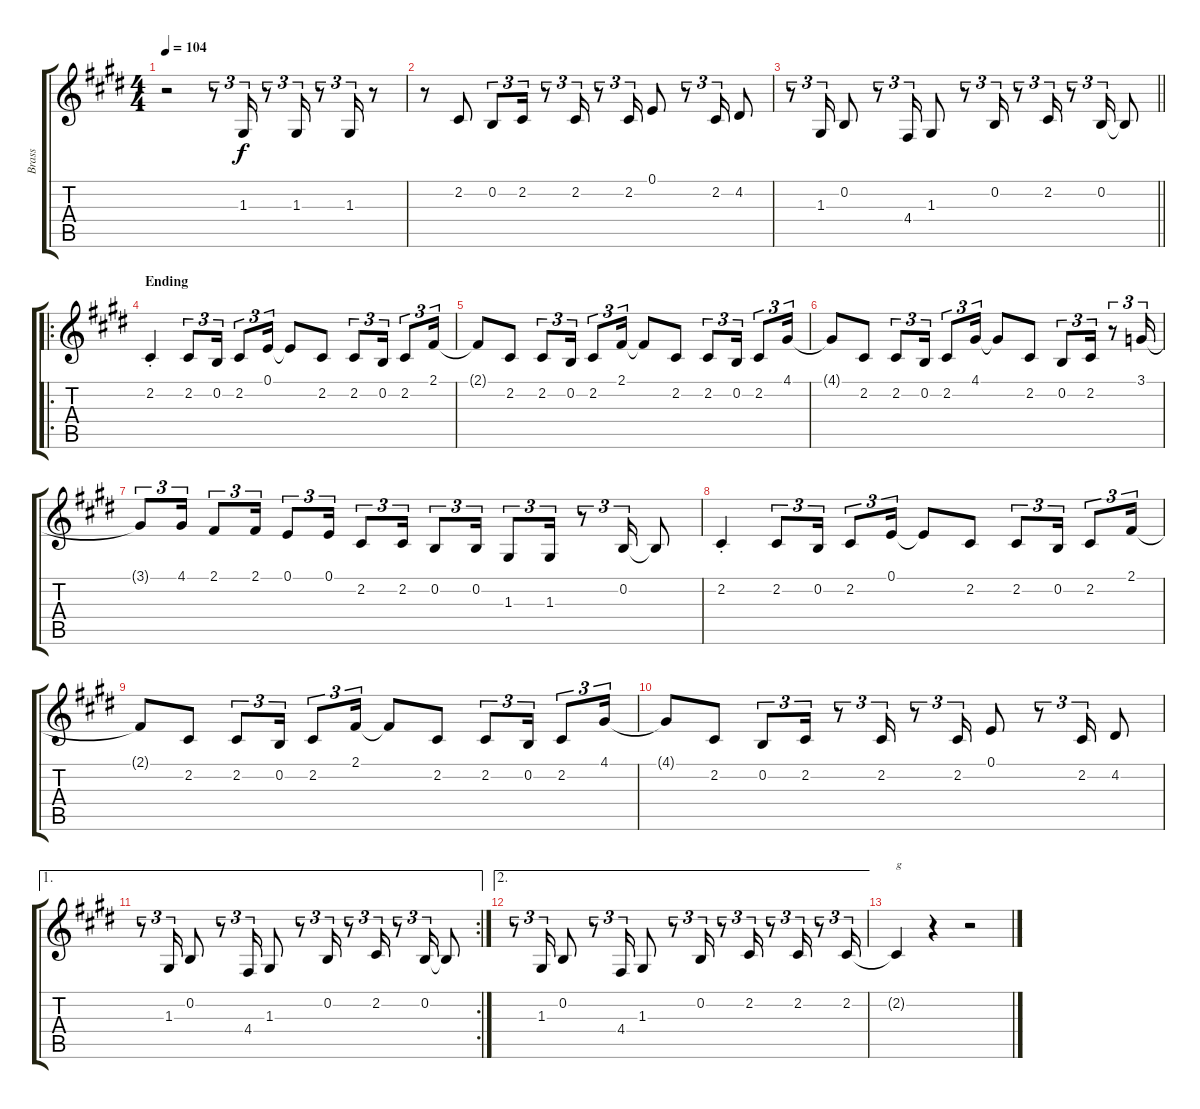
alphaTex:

\track ("Brass" "Brass") {instrument brasssection}
\staff {score tabs}
\tuning (E4 B3 G3 D3 A2 E2) {hide}
\ts (4 4)
\tempo 104
\clef g2
\ks c#minor
r.2{dy f} r.8{tu (3 2)} 1.3.16{tu (3 2)} r.8{tu (3 2)} 1.3.16{tu (3 2)} r.8{tu (3 2)} 1.3.16{tu (3 2)} r.8 |
r.8 2.2.8 0.2.8{tu (3 2)} 2.2.16{tu (3 2)} r.8{tu (3 2)} 2.2.16{tu (3 2)} r.8{tu (3 2)} 2.2.16{tu (3 2)} 0.1.8 r.8{tu (3 2)} 2.2.16{tu (3 2)} 4.2.8 |
\barLineRight lightlight
r.8{tu (3 2)} 1.3.16{tu (3 2)} 0.2.8 r.8{tu (3 2)} 4.4.16{tu (3 2)} 1.3.8 r.8{tu (3 2)} 0.2.16{tu (3 2)} r.8{tu (3 2)} 2.2.16{tu (3 2)} r.8{tu (3 2)} 0.2.16{tu (3 2)} 0.2{t}.8 |
\ro
\section ("" "Ending")
2.2{st}.4 2.2.8{tu (3 2)} 0.2.16{tu (3 2)} 2.2.8{tu (3 2)} 0.1.16{tu (3 2)} 0.1{t}.8 2.2.8 2.2.8{tu (3 2)} 0.2.16{tu (3 2)} 2.2.8{tu (3 2)} 2.1.16{tu (3 2)} |
2.1{t}.8 2.2.8 2.2.8{tu (3 2)} 0.2.16{tu (3 2)} 2.2.8{tu (3 2)} 2.1.16{tu (3 2)} 2.1{t}.8 2.2.8 2.2.8{tu (3 2)} 0.2.16{tu (3 2)} 2.2.8{tu (3 2)} 4.1.16{tu (3 2)} |
4.1{t}.8 2.2.8 2.2.8{tu (3 2)} 0.2.16{tu (3 2)} 2.2.8{tu (3 2)} 4.1.16{tu (3 2)} 4.1{t}.8 2.2.8 0.2.8{tu (3 2)} 2.2.16{tu (3 2)} r.8{tu (3 2)} 3.1.16{tu (3 2)} |
3.1{t}.8{tu (3 2)} 4.1.16{tu (3 2)} 2.1.8{tu (3 2)} 2.1.16{tu (3 2)} 0.1.8{tu (3 2)} 0.1.16{tu (3 2)} 2.2.8{tu (3 2)} 2.2.16{tu (3 2)} 0.2.8{tu (3 2)} 0.2.16{tu (3 2)} 1.3.8{tu (3 2)} 1.3.16{tu (3 2)} r.8{tu (3 2)} 0.2.16{tu (3 2)} 0.2{t}.8 |
2.2{st}.4 2.2.8{tu (3 2)} 0.2.16{tu (3 2)} 2.2.8{tu (3 2)} 0.1.16{tu (3 2)} 0.1{t}.8 2.2.8 2.2.8{tu (3 2)} 0.2.16{tu (3 2)} 2.2.8{tu (3 2)} 2.1.16{tu (3 2)} |
2.1{t}.8 2.2.8 2.2.8{tu (3 2)} 0.2.16{tu (3 2)} 2.2.8{tu (3 2)} 2.1.16{tu (3 2)} 2.1{t}.8 2.2.8 2.2.8{tu (3 2)} 0.2.16{tu (3 2)} 2.2.8{tu (3 2)} 4.1.16{tu (3 2)} |
4.1{t}.8 2.2.8 0.2.8{tu (3 2)} 2.2.16{tu (3 2)} r.8{tu (3 2)} 2.2.16{tu (3 2)} r.8{tu (3 2)} 2.2.16{tu (3 2)} 0.1.8 r.8{tu (3 2)} 2.2.16{tu (3 2)} 4.2.8 |
\ae 1
\rc 2
r.8{tu (3 2)} 1.3.16{tu (3 2)} 0.2.8 r.8{tu (3 2)} 4.4.16{tu (3 2)} 1.3.8 r.8{tu (3 2)} 0.2.16{tu (3 2)} r.8{tu (3 2)} 2.2.16{tu (3 2)} r.8{tu (3 2)} 0.2.16{tu (3 2)} 0.2{t}.8 |
\ae 2
r.8{tu (3 2)} 1.3.16{tu (3 2)} 0.2.8 r.8{tu (3 2)} 4.4.16{tu (3 2)} 1.3.8 r.8{tu (3 2)} 0.2.16{tu (3 2)} r.8{tu (3 2)} 2.2.16{tu (3 2)} r.8{tu (3 2)} 2.2.16{tu (3 2)} r.8{tu (3 2)} 2.2.16{tu (3 2)} |
2.2{t}.4{txt "g"} r.4 r.2
